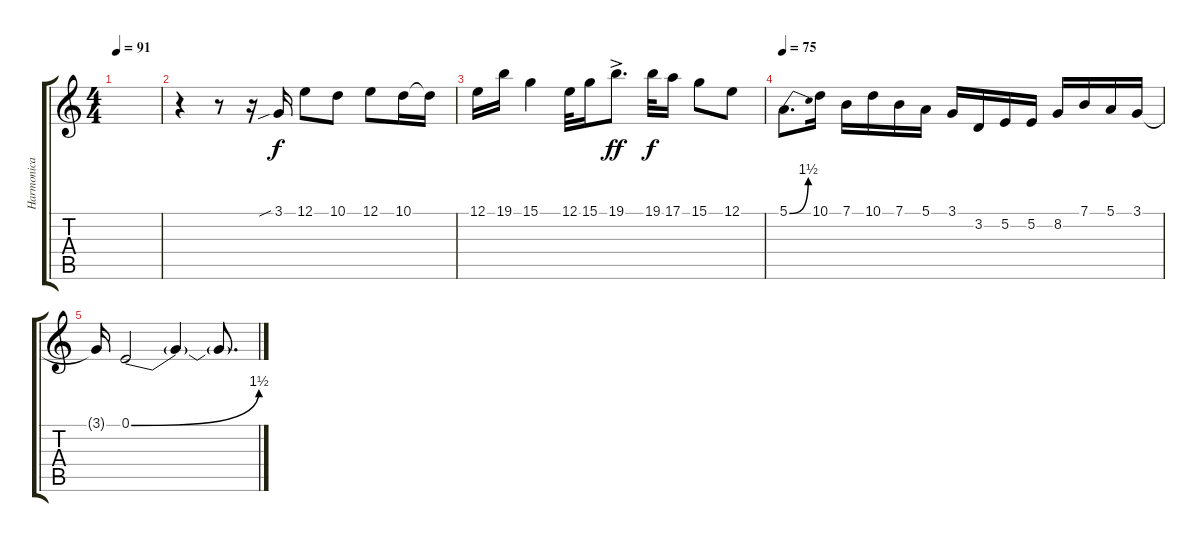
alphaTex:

\track ("Harmonica" "Harmonica") {instrument harmonica}
\staff {score tabs}
\tuning (E4 B3 G3 D3 A2 E2) {hide}
\ts (4 4)
\tempo 91
\clef g2
\ks c
|
r.4 r.8 r.16 3.1{sib}.16 12.1.8 10.1.8 12.1.8 10.1.16 10.1{t}.16 |
12.1.16 19.1.16 15.1.4 12.1.32 15.1.16 19.1{ac}.8{d dy ff} 19.1.32{dy f} 17.1.16 15.1.8 12.1.8 |
\tempo 75
5.1{be (bend 0 0 60 6)}.8{d} 10.1.16 7.1.16 10.1.16 7.1.16 5.1.16 3.1.16 3.2.16 5.2.16 5.2.16 8.2.16 7.1.16 5.1.16 3.1.16 |
3.1{t}.16 0.1{be (bend 0 0 60 6)}.2 0.1{t}.4 0.1{t}.8{d}
